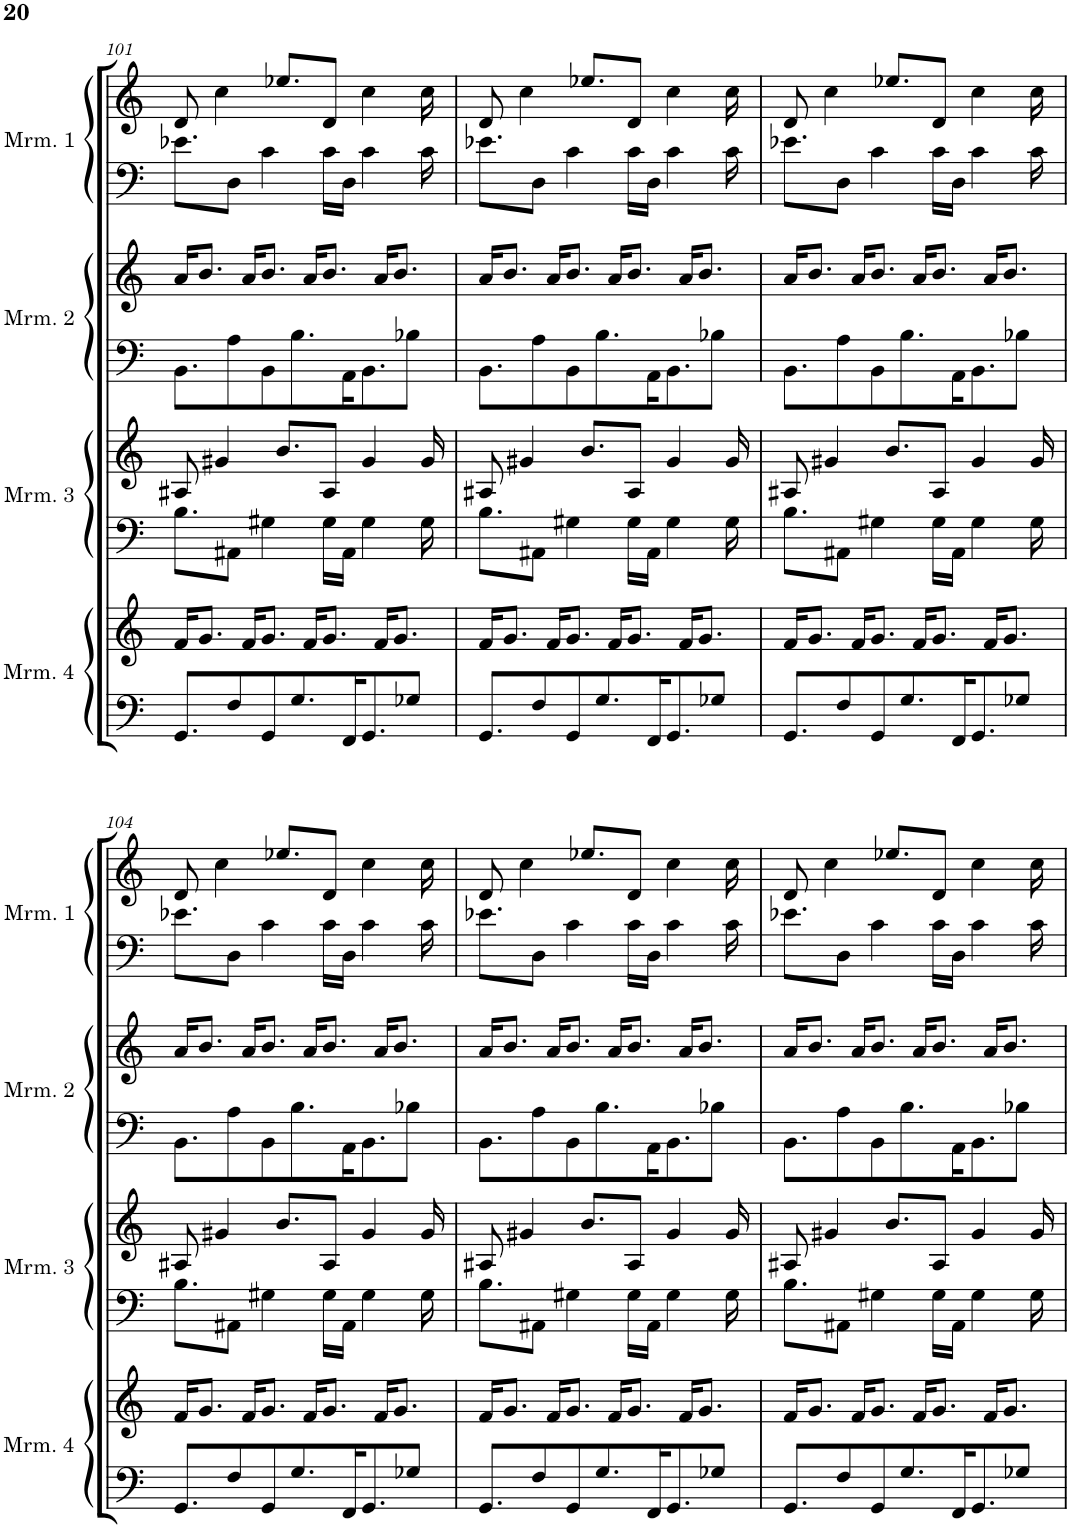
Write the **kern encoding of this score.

**kern	**kern	**kern	**kern	**kern	**kern	**kern	**kern
*part8	*part7	*part6	*part5	*part4	*part3	*part2	*part1
*staff8	*staff7	*staff6	*staff5	*staff4	*staff3	*staff2	*staff1
*I"Marimba 4	*I"Marimba 4	*I"Marimba 3	*I"Marimba 3	*I"Marimba 2	*I"Marimba 2	*I"Marimba 1	*I"Marimba 1
*I'Mrm. 4	*I'Mrm. 4	*I'Mrm. 3	*I'Mrm. 3	*I'Mrm. 2	*I'Mrm. 2	*I'Mrm. 1	*I'Mrm. 1
!!LO:PB:g=z
*clefF4	*clefG2	*clefF4	*clefG2	*clefF4	*clefG2	*clefF4	*clefG2
*k[]	*k[]	*k[]	*k[]	*k[]	*k[]	*k[]	*k[]
*M4/4	*M4/4	*M4/4	*M4/4	*M4/4	*M4/4	*M4/4	*M4/4
=101	=101	=101	=101	=101	=101	=101	=101
8.GG/L	16f/KL	8.B\L	8A#X/	8.BB\L	16a/KL	8.e-X\L	8d/
.	8.g/J	.	.	.	8.b/J	.	.
.	.	.	4g#X/	.	.	.	4cc\
8F/	.	8AA#X\J	.	8A\	.	8D\J	.
.	16f/KL	.	.	.	16a/KL	.	.
8GG/	8.g/J	4G#X\	.	8BB\	8.b/J	4c\	.
.	.	.	8.b/L	.	.	.	8.ee-X/L
8.G/	.	.	.	8.B\	.	.	.
.	16f/KL	.	.	.	16a/KL	.	.
.	8.g/J	16G#\LL	8A#/J	.	8.b/J	16c\LL	8d/J
16FF/K	.	16AA#\JJ	.	16AA\K	.	16D\JJ	.
8.GG/	.	4G#\	4g#/	8.BB\	.	4c\	4cc\
.	16f/KL	.	.	.	16a/KL	.	.
.	8.g/J	.	.	.	8.b/J	.	.
8G-X/J	.	.	.	8B-X\J	.	.	.
.	.	16G#\	16g#/	.	.	16c\	16cc\
=102	=102	=102	=102	=102	=102	=102	=102
8.GG/L	16f/KL	8.B\L	8A#X/	8.BB\L	16a/KL	8.e-X\L	8d/
.	8.g/J	.	.	.	8.b/J	.	.
.	.	.	4g#X/	.	.	.	4cc\
8F/	.	8AA#X\J	.	8A\	.	8D\J	.
.	16f/KL	.	.	.	16a/KL	.	.
8GG/	8.g/J	4G#X\	.	8BB\	8.b/J	4c\	.
.	.	.	8.b/L	.	.	.	8.ee-X/L
8.G/	.	.	.	8.B\	.	.	.
.	16f/KL	.	.	.	16a/KL	.	.
.	8.g/J	16G#\LL	8A#/J	.	8.b/J	16c\LL	8d/J
16FF/K	.	16AA#\JJ	.	16AA\K	.	16D\JJ	.
8.GG/	.	4G#\	4g#/	8.BB\	.	4c\	4cc\
.	16f/KL	.	.	.	16a/KL	.	.
.	8.g/J	.	.	.	8.b/J	.	.
8G-X/J	.	.	.	8B-X\J	.	.	.
.	.	16G#\	16g#/	.	.	16c\	16cc\
=103	=103	=103	=103	=103	=103	=103	=103
8.GG/L	16f/KL	8.B\L	8A#X/	8.BB\L	16a/KL	8.e-X\L	8d/
.	8.g/J	.	.	.	8.b/J	.	.
.	.	.	4g#X/	.	.	.	4cc\
8F/	.	8AA#X\J	.	8A\	.	8D\J	.
.	16f/KL	.	.	.	16a/KL	.	.
8GG/	8.g/J	4G#X\	.	8BB\	8.b/J	4c\	.
.	.	.	8.b/L	.	.	.	8.ee-X/L
8.G/	.	.	.	8.B\	.	.	.
.	16f/KL	.	.	.	16a/KL	.	.
.	8.g/J	16G#\LL	8A#/J	.	8.b/J	16c\LL	8d/J
16FF/K	.	16AA#\JJ	.	16AA\K	.	16D\JJ	.
8.GG/	.	4G#\	4g#/	8.BB\	.	4c\	4cc\
.	16f/KL	.	.	.	16a/KL	.	.
.	8.g/J	.	.	.	8.b/J	.	.
8G-X/J	.	.	.	8B-X\J	.	.	.
.	.	16G#\	16g#/	.	.	16c\	16cc\
!!LO:LB:g=z
=104	=104	=104	=104	=104	=104	=104	=104
8.GG/L	16f/KL	8.B\L	8A#X/	8.BB\L	16a/KL	8.e-X\L	8d/
.	8.g/J	.	.	.	8.b/J	.	.
.	.	.	4g#X/	.	.	.	4cc\
8F/	.	8AA#X\J	.	8A\	.	8D\J	.
.	16f/KL	.	.	.	16a/KL	.	.
8GG/	8.g/J	4G#X\	.	8BB\	8.b/J	4c\	.
.	.	.	8.b/L	.	.	.	8.ee-X/L
8.G/	.	.	.	8.B\	.	.	.
.	16f/KL	.	.	.	16a/KL	.	.
.	8.g/J	16G#\LL	8A#/J	.	8.b/J	16c\LL	8d/J
16FF/K	.	16AA#\JJ	.	16AA\K	.	16D\JJ	.
8.GG/	.	4G#\	4g#/	8.BB\	.	4c\	4cc\
.	16f/KL	.	.	.	16a/KL	.	.
.	8.g/J	.	.	.	8.b/J	.	.
8G-X/J	.	.	.	8B-X\J	.	.	.
.	.	16G#\	16g#/	.	.	16c\	16cc\
=105	=105	=105	=105	=105	=105	=105	=105
8.GG/L	16f/KL	8.B\L	8A#X/	8.BB\L	16a/KL	8.e-X\L	8d/
.	8.g/J	.	.	.	8.b/J	.	.
.	.	.	4g#X/	.	.	.	4cc\
8F/	.	8AA#X\J	.	8A\	.	8D\J	.
.	16f/KL	.	.	.	16a/KL	.	.
8GG/	8.g/J	4G#X\	.	8BB\	8.b/J	4c\	.
.	.	.	8.b/L	.	.	.	8.ee-X/L
8.G/	.	.	.	8.B\	.	.	.
.	16f/KL	.	.	.	16a/KL	.	.
.	8.g/J	16G#\LL	8A#/J	.	8.b/J	16c\LL	8d/J
16FF/K	.	16AA#\JJ	.	16AA\K	.	16D\JJ	.
8.GG/	.	4G#\	4g#/	8.BB\	.	4c\	4cc\
.	16f/KL	.	.	.	16a/KL	.	.
.	8.g/J	.	.	.	8.b/J	.	.
8G-X/J	.	.	.	8B-X\J	.	.	.
.	.	16G#\	16g#/	.	.	16c\	16cc\
=106	=106	=106	=106	=106	=106	=106	=106
8.GG/L	16f/KL	8.B\L	8A#X/	8.BB\L	16a/KL	8.e-X\L	8d/
.	8.g/J	.	.	.	8.b/J	.	.
.	.	.	4g#X/	.	.	.	4cc\
8F/	.	8AA#X\J	.	8A\	.	8D\J	.
.	16f/KL	.	.	.	16a/KL	.	.
8GG/	8.g/J	4G#X\	.	8BB\	8.b/J	4c\	.
.	.	.	8.b/L	.	.	.	8.ee-X/L
8.G/	.	.	.	8.B\	.	.	.
.	16f/KL	.	.	.	16a/KL	.	.
.	8.g/J	16G#\LL	8A#/J	.	8.b/J	16c\LL	8d/J
16FF/K	.	16AA#\JJ	.	16AA\K	.	16D\JJ	.
8.GG/	.	4G#\	4g#/	8.BB\	.	4c\	4cc\
.	16f/KL	.	.	.	16a/KL	.	.
.	8.g/J	.	.	.	8.b/J	.	.
8G-X/J	.	.	.	8B-X\J	.	.	.
.	.	16G#\	16g#/	.	.	16c\	16cc\
=	=	=	=	=	=	=	=
*-	*-	*-	*-	*-	*-	*-	*-
